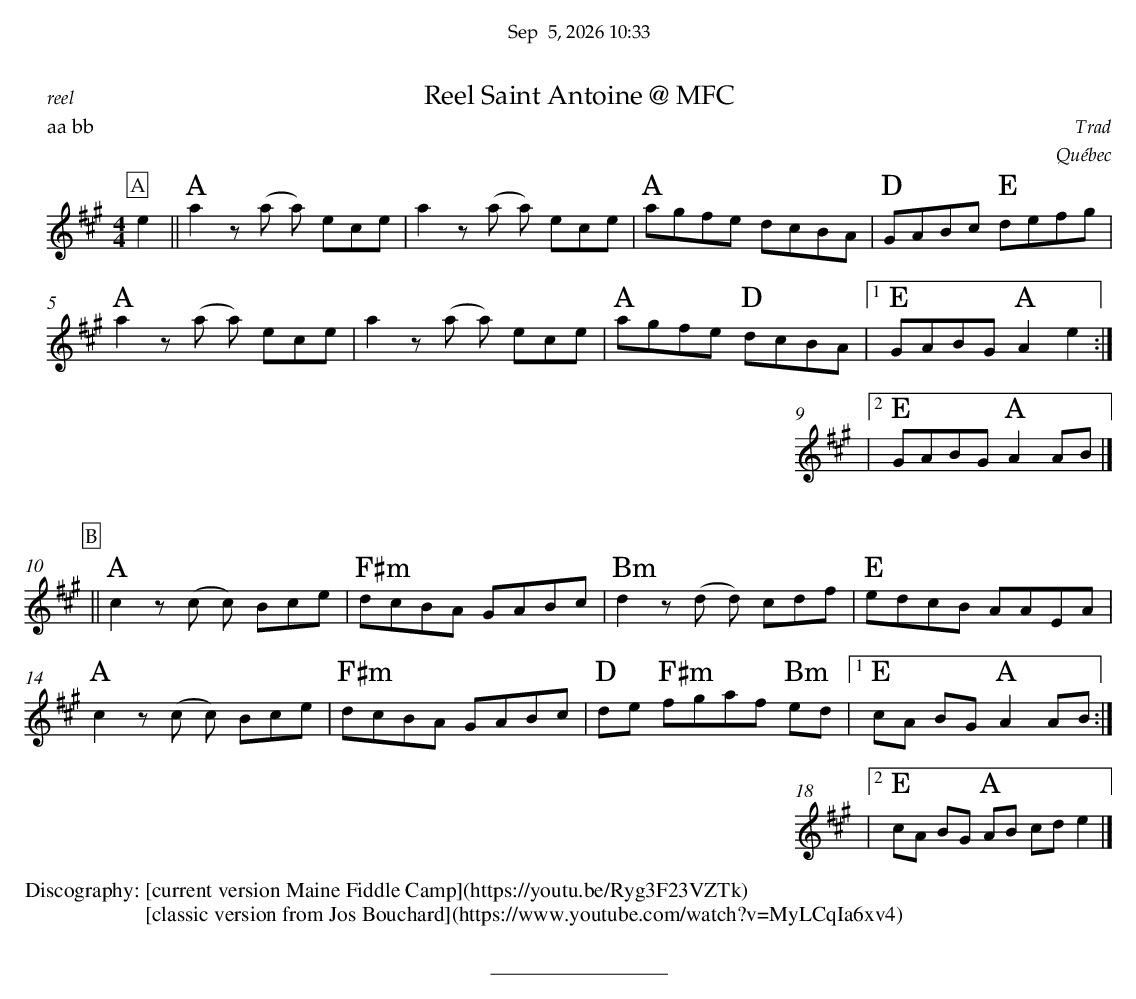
X:1
T:Reel Saint Antoine @ MFC
C:Trad
O:Québec
P:aa bb
M:4/4
L:1/8
K:Amaj
P:A
e2 || "A" a2 z(a a) ece |a2 z(a a) ece |"A" agfe dcBA | "D" GABc "E" defg |
"A" a2 z(a a) ece | a2 z(a a) ece |"A" agfe "D" dcBA |1 "E" GABG "A" A2 e2:|
|2 "E" GABG "A" A2 AB |]
%%vskip 0.5cm
P:B
|| "A" c2 z(c c) Bce |"F#m"dcBA GABc |"Bm"d2 z(d d) cdf | "E" edcB AAEA |
"A" c2 z(c c) Bce |"F#m"dcBA GABc | "D" de "F#m"fgaf "Bm"ed |1 "E" cA BG "A" A2 AB:|
|2 "E" cA BG "A" AB cd e2 |]
